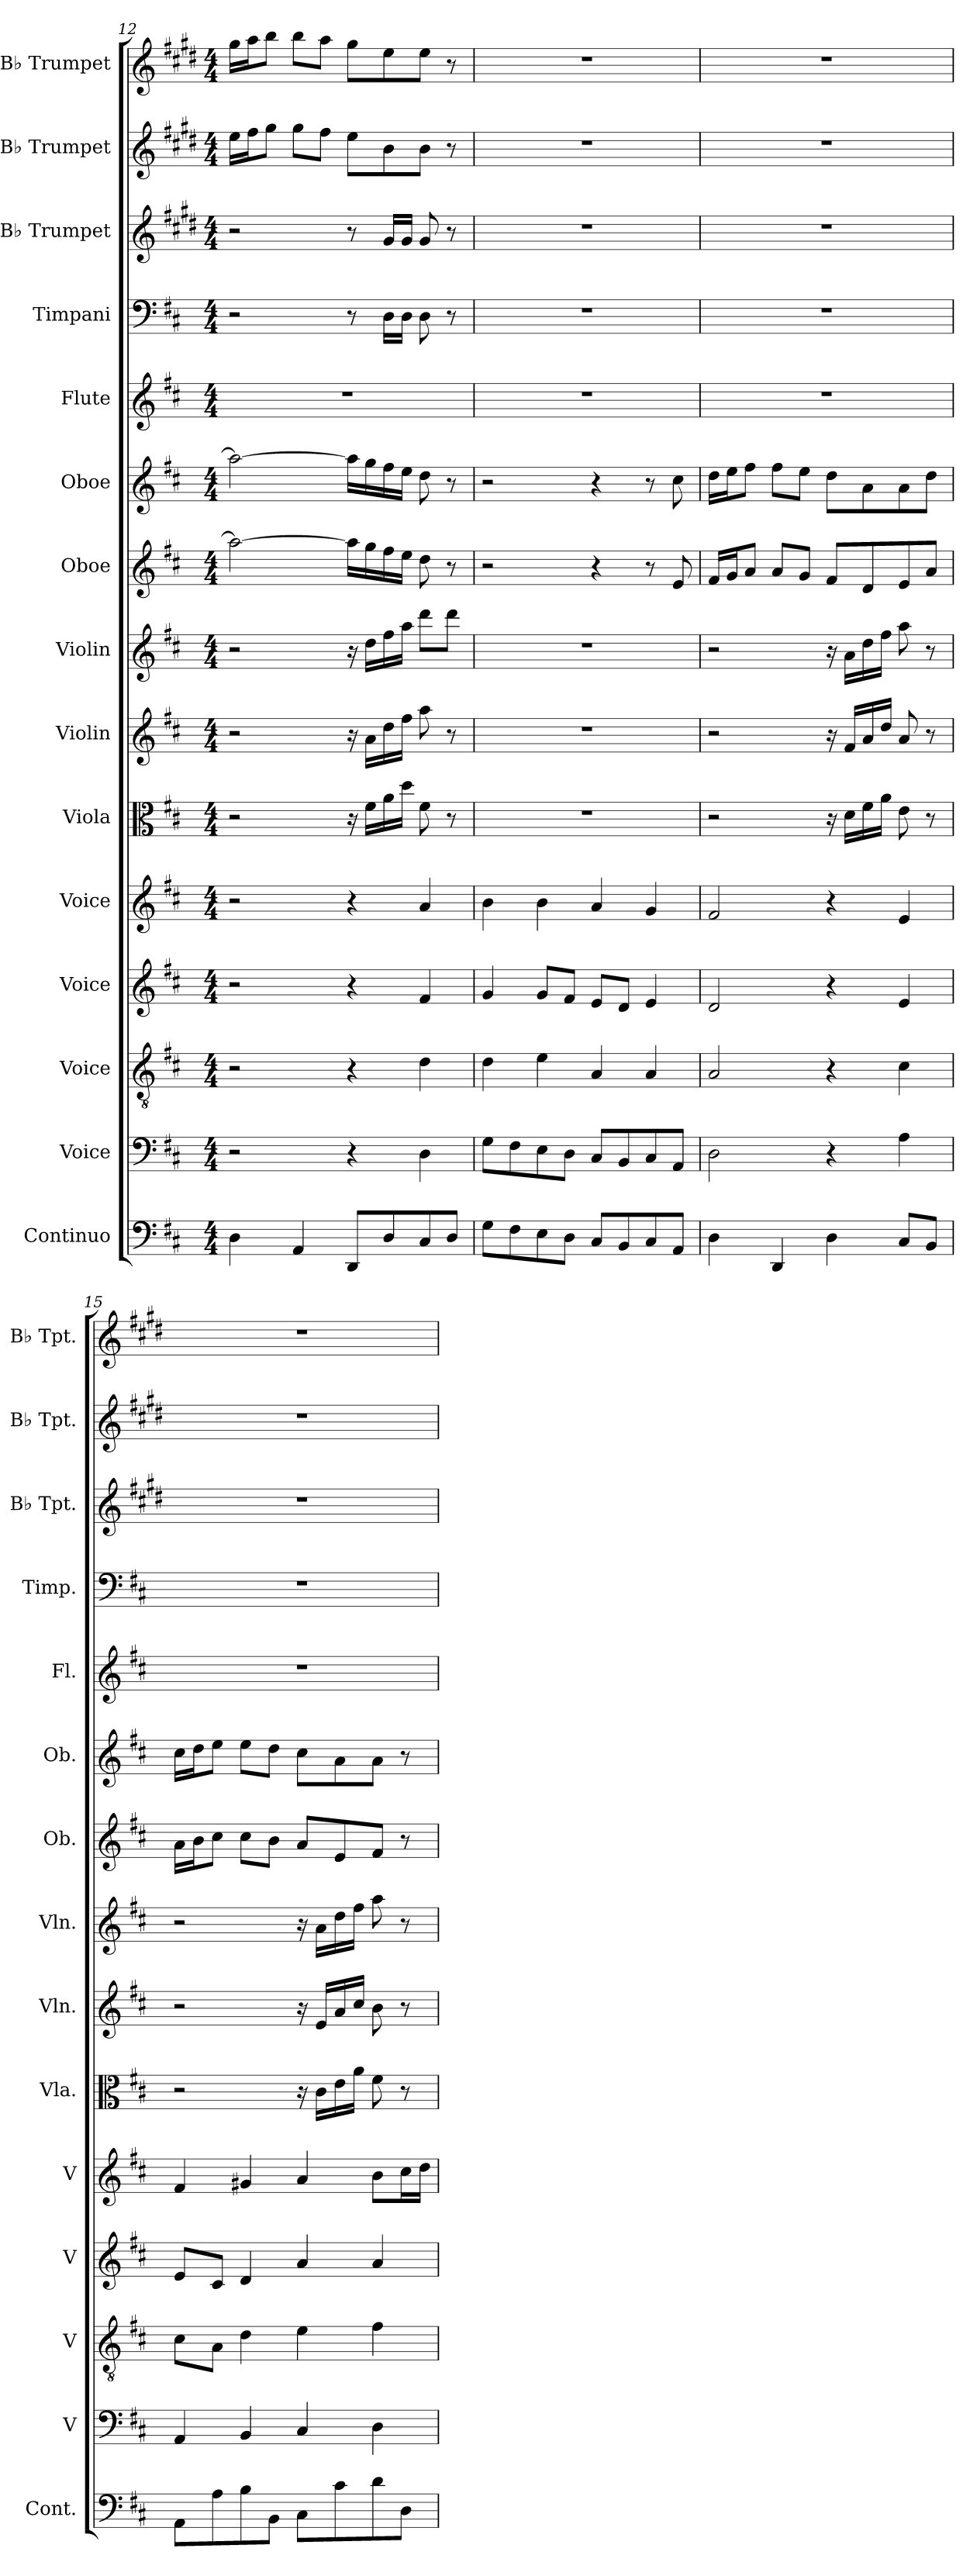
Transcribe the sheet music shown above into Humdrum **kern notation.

**kern	**kern	**kern	**kern	**kern	**kern	**kern	**kern	**kern	**kern	**kern	**kern	**kern	**kern	**kern
*part15	*part14	*part13	*part12	*part11	*part10	*part9	*part8	*part7	*part6	*part5	*part4	*part3	*part2	*part1
*staff15	*staff14	*staff13	*staff12	*staff11	*staff10	*staff9	*staff8	*staff7	*staff6	*staff5	*staff4	*staff3	*staff2	*staff1
*I"Continuo	*I"Voice	*I"Voice	*I"Voice	*I"Voice	*I"Viola	*I"Violin	*I"Violin	*I"Oboe	*I"Oboe	*I"Flute	*I"Timpani	*I"B♭ Trumpet	*I"B♭ Trumpet	*I"B♭ Trumpet
*I'Cont.	*I'V	*I'V	*I'V	*I'V	*I'Vla.	*I'Vln.	*I'Vln.	*I'Ob.	*I'Ob.	*I'Fl.	*I'Timp.	*I'B♭ Tpt.	*I'B♭ Tpt.	*I'B♭ Tpt.
*clefF4	*clefF4	*clefGv2	*clefG2	*clefG2	*clefC3	*clefG2	*clefG2	*clefG2	*clefG2	*clefG2	*clefF4	*clefG2	*clefG2	*clefG2
*ITrd7c12	*	*	*	*	*	*	*	*	*	*	*	*ITrd1c2	*ITrd1c2	*ITrd1c2
*k[f#c#]	*k[f#c#]	*k[f#c#]	*k[f#c#]	*k[f#c#]	*k[f#c#]	*k[f#c#]	*k[f#c#]	*k[f#c#]	*k[f#c#]	*k[f#c#]	*k[f#c#]	*k[f#c#]	*k[f#c#]	*k[f#c#]
*M4/4	*M4/4	*M4/4	*M4/4	*M4/4	*M4/4	*M4/4	*M4/4	*M4/4	*M4/4	*M4/4	*M4/4	*M4/4	*M4/4	*M4/4
=12	=12	=12	=12	=12	=12	=12	=12	=12	=12	=12	=12	=12	=12	=12
4DD\	2r	2r	2r	2r	2r	2r	2r	2aa\_	2aa\_	1r	2r	2r	16dd\LL	16ff#\LL
.	.	.	.	.	.	.	.	.	.	.	.	.	16ee\J	16gg\J
.	.	.	.	.	.	.	.	.	.	.	.	.	8ff#\J	8aa\J
4AAA/	.	.	.	.	.	.	.	.	.	.	.	.	8ff#\L	8aa\L
.	.	.	.	.	.	.	.	.	.	.	.	.	8ee\J	8gg\J
8DDD/L	4r	4r	4r	4r	16r	16r	16r	16aa\LL]	16aa\LL]	.	8r	8r	8dd\L	8ff#\L
.	.	.	.	.	16f#\LL	16a\LL	16dd\LL	16gg\	16gg\	.	.	.	.	.
8DD/	.	.	.	.	16a\	16dd\	16ff#\	16ff#\	16ff#\	.	16D\LL	16f#/LL	8a\	8dd\
.	.	.	.	.	16dd\JJ	16ff#\JJ	16aa\JJ	16ee\JJ	16ee\JJ	.	16D\JJ	16f#/JJ	.	.
8CC#/	4D\	4d\	4f#/	4a/	8f#\	8aa\	8ddd\L	8dd\	8dd\	.	8D\	8f#/	8a\J	8dd\J
8DD/J	.	.	.	.	8r	8r	8ddd\J	8r	8r	.	8r	8r	8r	8r
=13	=13	=13	=13	=13	=13	=13	=13	=13	=13	=13	=13	=13	=13	=13
8GG\L	8G\L	4d\	4g/	4b\	1r	1r	1r	2r	2r	1r	1r	1r	1r	1r
8FF#\	8F#\	.	.	.	.	.	.	.	.	.	.	.	.	.
8EE\	8E\	4e\	8g/L	4b\	.	.	.	.	.	.	.	.	.	.
8DD\J	8D\J	.	8f#/J	.	.	.	.	.	.	.	.	.	.	.
8CC#/L	8C#/L	4A/	8e/L	4a/	.	.	.	4r	4r	.	.	.	.	.
8BBB/	8BB/	.	8d/J	.	.	.	.	.	.	.	.	.	.	.
8CC#/	8C#/	4A/	4e/	4g/	.	.	.	8r	8r	.	.	.	.	.
8AAA/J	8AA/J	.	.	.	.	.	.	8e/	8cc#\	.	.	.	.	.
!!LO:PB:g=z
=14	=14	=14	=14	=14	=14	=14	=14	=14	=14	=14	=14	=14	=14	=14
4DD\	2D\	2A/	2d/	2f#/	2r	2r	2r	16f#/LL	16dd\LL	1r	1r	1r	1r	1r
.	.	.	.	.	.	.	.	16g/J	16ee\J	.	.	.	.	.
.	.	.	.	.	.	.	.	8a/J	8ff#\J	.	.	.	.	.
4DDD/	.	.	.	.	.	.	.	8a/L	8ff#\L	.	.	.	.	.
.	.	.	.	.	.	.	.	8g/J	8ee\J	.	.	.	.	.
4DD\	4r	4r	4r	4r	16r	16r	16r	8f#/L	8dd\L	.	.	.	.	.
.	.	.	.	.	16d\LL	16f#/LL	16a\LL	.	.	.	.	.	.	.
.	.	.	.	.	16f#\	16a/	16dd\	8d/	8a\	.	.	.	.	.
.	.	.	.	.	16a\JJ	16dd/JJ	16ff#\JJ	.	.	.	.	.	.	.
8CC#/L	4A\	4c#\	4e/	4e/	8e\	8a/	8aa\	8e/	8a\	.	.	.	.	.
8BBB/J	.	.	.	.	8r	8r	8r	8a/J	8dd\J	.	.	.	.	.
=15	=15	=15	=15	=15	=15	=15	=15	=15	=15	=15	=15	=15	=15	=15
8AAA\L	4AA/	8c#\L	8e/L	4f#/	2r	2r	2r	16a\LL	16cc#\LL	1r	1r	1r	1r	1r
.	.	.	.	.	.	.	.	16b\J	16dd\J	.	.	.	.	.
8AA\	.	8A\J	8c#/J	.	.	.	.	8cc#\J	8ee\J	.	.	.	.	.
8BB\	4BB/	4d\	4d/	4g#X/	.	.	.	8cc#\L	8ee\L	.	.	.	.	.
8BBB\J	.	.	.	.	.	.	.	8b\J	8dd\J	.	.	.	.	.
8CC#\L	4C#/	4e\	4a/	4a/	16r	16r	16r	8a/L	8cc#\L	.	.	.	.	.
.	.	.	.	.	16c#\LL	16e/LL	16a\LL	.	.	.	.	.	.	.
8C#\	.	.	.	.	16e\	16a/	16dd\	8e/	8a\	.	.	.	.	.
.	.	.	.	.	16a\JJ	16cc#/JJ	16ff#\JJ	.	.	.	.	.	.	.
8D\	4D\	4f#\	4a/	8b\L	8f#\	8b\	8aa\	8f#/J	8a\J	.	.	.	.	.
8DD\J	.	.	.	16cc#\L	8r	8r	8r	8r	8r	.	.	.	.	.
.	.	.	.	16dd\JJ	.	.	.	.	.	.	.	.	.	.
=	=	=	=	=	=	=	=	=	=	=	=	=	=	=
*-	*-	*-	*-	*-	*-	*-	*-	*-	*-	*-	*-	*-	*-	*-
